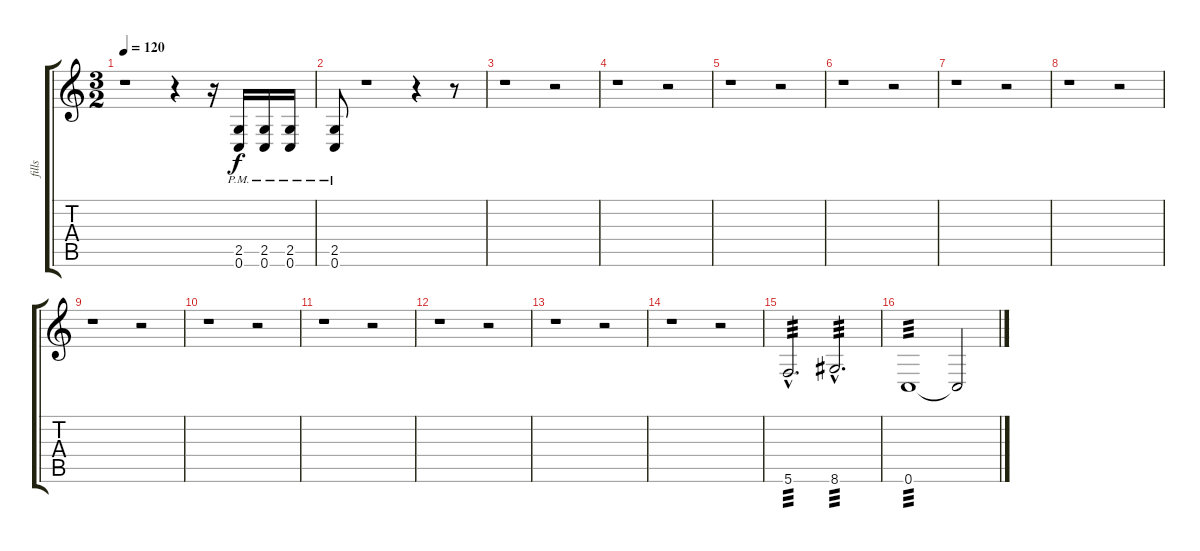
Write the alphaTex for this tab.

\track ("fills" "fills") {instrument distortionguitar}
\staff {score tabs}
\tuning (C4 G3 Eb3 Bb2 F2 C2) {hide}
\ts (3 2)
\tempo 120
\clef g2
\ks c
r.1{dy f instrument distortionguitar} r.4 r.16 (2.5{pm} 0.6{pm}).16 (2.5{pm} 0.6{pm}).16 (2.5{pm} 0.6{pm}).16 |
(2.5{pm} 0.6{pm}).8 r.1 r.4 r.8 |
r.1 r.2 |
r.1 r.2 |
r.1 r.2 |
r.1 r.2 |
r.1 r.2 |
r.1 r.2 |
r.1 r.2 |
r.1 r.2 |
r.1 r.2 |
r.1 r.2 |
r.1 r.2 |
r.1 r.2 |
5.6{hac}.2{d tp 3 balance 8} 8.6{hac}.2{d tp 3} |
0.6.1{tp 3} 0.6{t}.2
